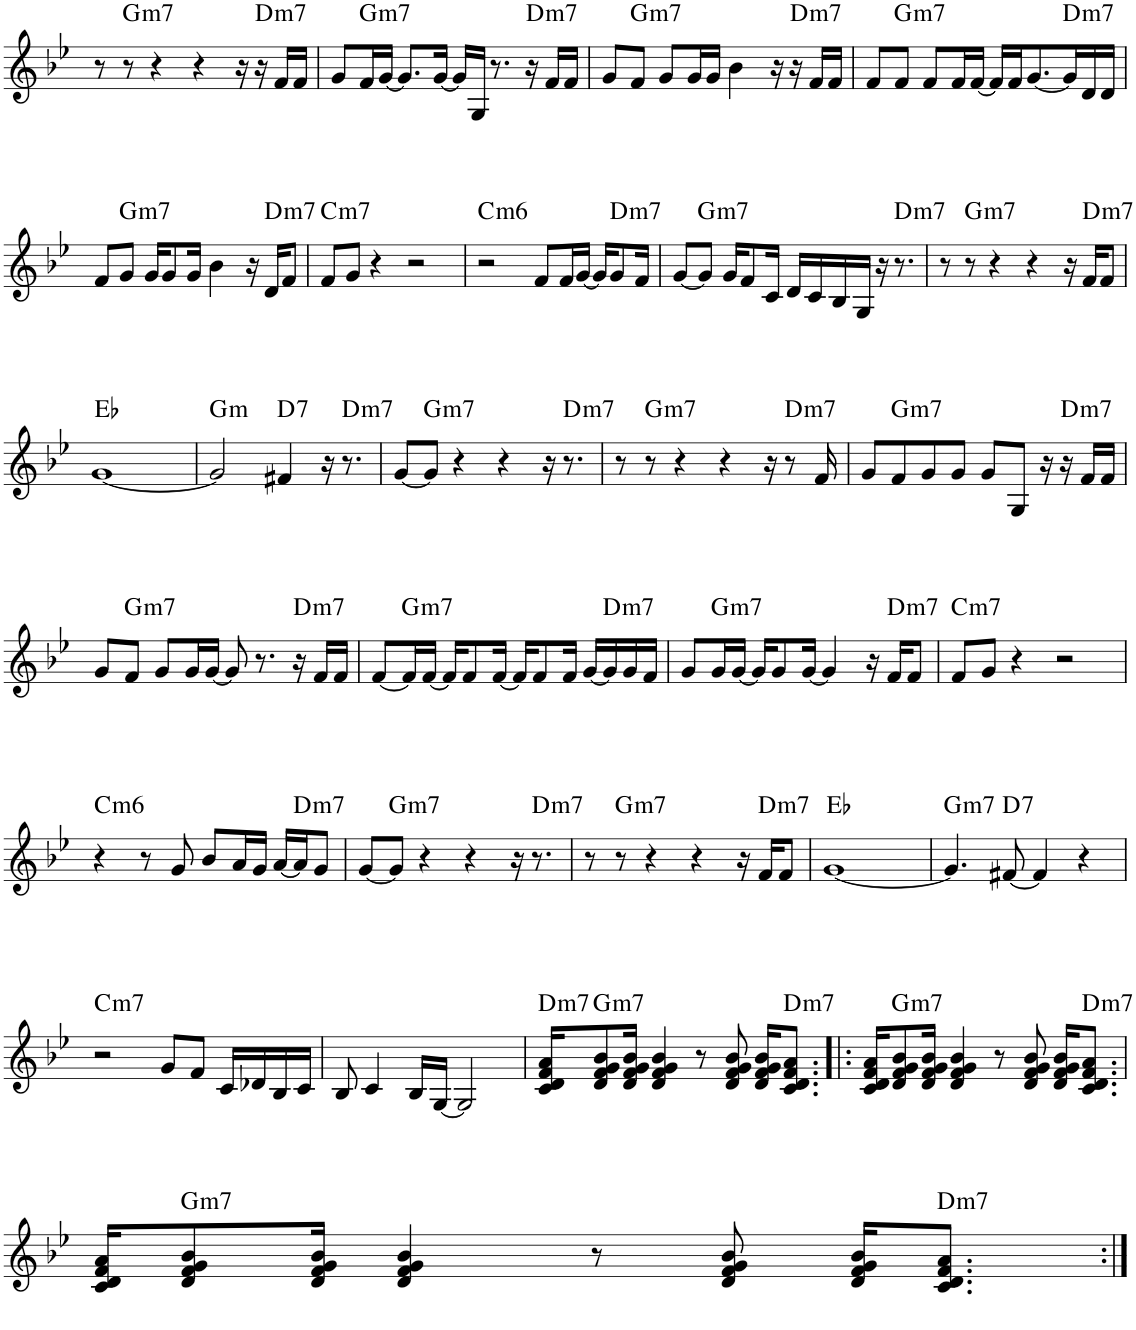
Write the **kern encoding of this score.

**kern	**harte
*part1	*part1
*staff1	*
*I"Piano	*
*I'Pno.	*
!!LO:PB:g=z
*clefG2	*
*k[b-e-]	*
*M4/4	*
=41	=41
8r	.
!	!LO:H:kt=m7
8r	G:min7
4r	.
4r	.
16r	.
!	!LO:H:kt=m7
16r	D:min7
16f/LL	.
16f/JJ	.
=42	=42
8g/L	.
!	!LO:H:kt=m7
16f/L	G:min7
[16g/JJ	.
8.g/L]	.
[16g/Jk	.
16g/LL]	.
16G/JJ	.
8.r	.
!	!LO:H:kt=m7
16r	D:min7
16f/LL	.
16f/JJ	.
=43	=43
8g/L	.
!	!LO:H:kt=m7
8f/J	G:min7
8g/L	.
16g/L	.
16g/JJ	.
4b-\	.
16r	.
!	!LO:H:kt=m7
16r	D:min7
16f/LL	.
16f/JJ	.
=44	=44
8f/L	.
!	!LO:H:kt=m7
8f/J	G:min7
8f/L	.
16f/L	.
[16f/JJ	.
16f/LL]	.
16f/J	.
[8.g/	.
!	!LO:H:kt=m7
16g/L]	D:min7
16d/	.
16d/JJ	.
!!LO:LB:g=z
=45	=45
8f/L	.
!	!LO:H:kt=m7
8g/J	G:min7
16g/KL	.
8g/	.
16g/Jk	.
4b-\	.
16r	.
!	!LO:H:kt=m7
16d/KL	D:min7
8f/J	.
=46	=46
!	!LO:H:kt=m7
8f/L	C:min7
8g/J	.
4r	.
2r	.
=47	=47
!	!LO:H:kt=m6
2r	C:min6
8f/L	.
16f/L	.
[16g/JJ	.
16g/KL]	.
!	!LO:H:kt=m7
8g/	D:min7
16f/Jk	.
=48	=48
[8g/L	.
!	!LO:H:kt=m7
8g/J]	G:min7
16g/KL	.
8f/	.
16c/Jk	.
16d/LL	.
16c/	.
16B-/	.
16G/JJ	.
16r	.
!	!LO:H:kt=m7
8.r	D:min7
=49	=49
8r	.
!	!LO:H:kt=m7
8r	G:min7
4r	.
4r	.
16r	.
!	!LO:H:kt=m7
16f/KL	D:min7
8f/J	.
!!LO:LB:g=z
=50	=50
[1g	Eb:maj
=51	=51
!	!LO:H:kt=m
2g/]	G:min
!	!LO:H:kt=7
4f#X/	D:7
16r	.
!	!LO:H:kt=m7
8.r	D:min7
=52	=52
[8g/L	.
!	!LO:H:kt=m7
8g/J]	G:min7
4r	.
4r	.
16r	.
!	!LO:H:kt=m7
8.r	D:min7
=53	=53
8r	.
!	!LO:H:kt=m7
8r	G:min7
4r	.
4r	.
16r	.
!	!LO:H:kt=m7
8r	D:min7
16f/	.
=54	=54
8g/L	.
!	!LO:H:kt=m7
8f/	G:min7
8g/	.
8g/J	.
8g/L	.
8G/J	.
16r	.
!	!LO:H:kt=m7
16r	D:min7
16f/LL	.
16f/JJ	.
!!LO:LB:g=z
=55	=55
8g/L	.
!	!LO:H:kt=m7
8f/J	G:min7
8g/L	.
16g/L	.
[16g/JJ	.
8g/]	.
8.r	.
!	!LO:H:kt=m7
16r	D:min7
16f/LL	.
16f/JJ	.
=56	=56
[8f/L	.
!	!LO:H:kt=m7
16f/L]	G:min7
[16f/JJ	.
16f/KL]	.
8f/	.
[16f/Jk	.
16f/KL]	.
8f/	.
16f/Jk	.
[16g/LL	.
!	!LO:H:kt=m7
16g/]	D:min7
16g/	.
16f/JJ	.
=57	=57
8g/L	.
!	!LO:H:kt=m7
16g/L	G:min7
[16g/JJ	.
16g/KL]	.
8g/	.
[16g/Jk	.
4g/]	.
16r	.
!	!LO:H:kt=m7
16f/KL	D:min7
8f/J	.
=58	=58
!	!LO:H:kt=m7
8f/L	C:min7
8g/J	.
4r	.
2r	.
!!LO:LB:g=z
=59	=59
!	!LO:H:kt=m6
4r	C:min6
8r	.
8g/	.
8b-/L	.
16a/L	.
16g/JJ	.
[16a/LL	.
!	!LO:H:kt=m7
16a/J]	D:min7
8g/J	.
=60	=60
[8g/L	.
!	!LO:H:kt=m7
8g/J]	G:min7
4r	.
4r	.
16r	.
!	!LO:H:kt=m7
8.r	D:min7
=61	=61
8r	.
!	!LO:H:kt=m7
8r	G:min7
4r	.
4r	.
16r	.
!	!LO:H:kt=m7
16f/KL	D:min7
8f/J	.
=62	=62
[1g	Eb:maj
=63	=63
!	!LO:H:kt=m7
4.g/]	G:min7
!	!LO:H:kt=7
[8f#X/	D:7
4f#/]	.
4r	.
!!LO:LB:g=z
=64	=64
!	!LO:H:kt=m7
2r	C:min7
8g/L	.
8f/J	.
16c/LL	.
16d-X/	.
16B-/	.
16c/JJ	.
=65	=65
8B-/	.
4c/	.
16B-/LL	.
[16G/JJ	.
2G/]	.
=66	=66
!	!LO:H:kt=m7
16c/ 16d/ 16f/ 16a/KL	D:min7
!	!LO:H:kt=m7
8d/ 8f/ 8g/ 8b-/	G:min7
16d/ 16f/ 16g/ 16b-/Jk	.
4d/ 4f/ 4g/ 4b-/	.
8r	.
8d/ 8f/ 8g/ 8b-/	.
16d/ 16f/ 16g/ 16b-/KL	.
!	!LO:H:kt=m7
8.c/ 8.d/ 8.f/ 8.a/J	D:min7
=67!|:	=67!|:
16c/ 16d/ 16f/ 16a/KL	.
!	!LO:H:kt=m7
8d/ 8f/ 8g/ 8b-/	G:min7
16d/ 16f/ 16g/ 16b-/Jk	.
4d/ 4f/ 4g/ 4b-/	.
8r	.
8d/ 8f/ 8g/ 8b-/	.
16d/ 16f/ 16g/ 16b-/KL	.
!	!LO:H:kt=m7
8.c/ 8.d/ 8.f/ 8.a/J	D:min7
!!LO:LB:g=z
=68	=68
16c/ 16d/ 16f/ 16a/KL	.
!	!LO:H:kt=m7
8d/ 8f/ 8g/ 8b-/	G:min7
16d/ 16f/ 16g/ 16b-/Jk	.
4d/ 4f/ 4g/ 4b-/	.
8r	.
8d/ 8f/ 8g/ 8b-/	.
16d/ 16f/ 16g/ 16b-/KL	.
!	!LO:H:kt=m7
8.c/ 8.d/ 8.f/ 8.a/J	D:min7
=:|!	=:|!
*-	*-
